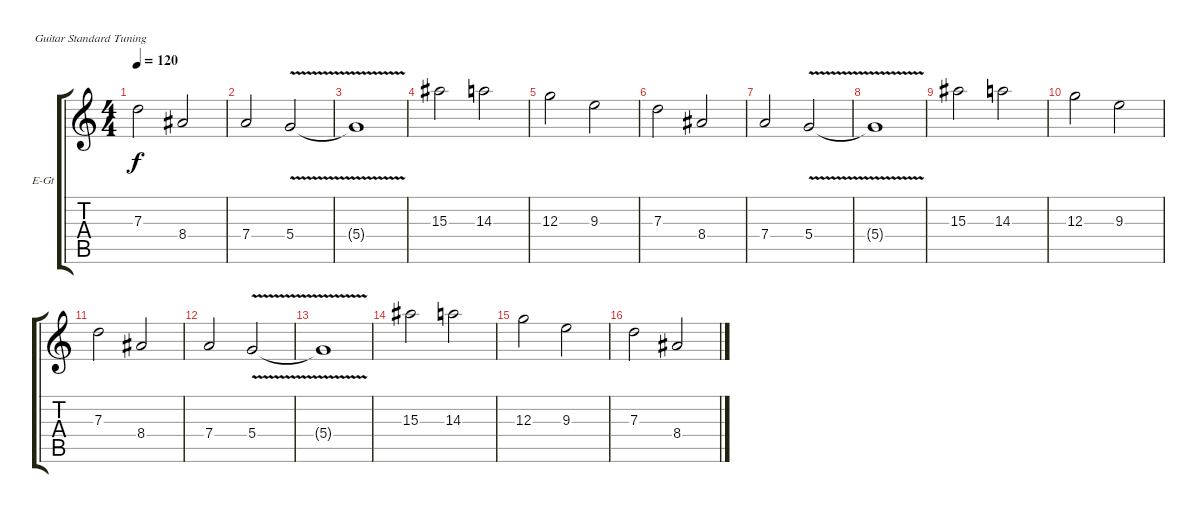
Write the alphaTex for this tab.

\bracketExtendMode groupsimilarinstruments
\firstSystemTrackNameOrientation horizontal
\otherSystemsTrackNameOrientation horizontal
\track ("Zakk Wylde - Electric" "E-Gt") {instrument overdrivenguitar}
\staff {score tabs}
\tuning (E4 B3 G3 D3 A2 E2)
\ts (4 4)
\tempo 120
\clef g2
\ks c
7.3.2{dy f} 8.4.2 |
7.4.2 5.4{v}.2 |
5.4{v t}.1 |
15.3.2 14.3.2 |
12.3.2 9.3.2 |
7.3.2 8.4.2 |
7.4.2 5.4{v}.2 |
5.4{v t}.1 |
15.3.2 14.3.2 |
12.3.2 9.3.2 |
7.3.2 8.4.2 |
7.4.2 5.4{v}.2 |
5.4{v t}.1 |
15.3.2 14.3.2 |
12.3.2 9.3.2 |
7.3.2 8.4.2
